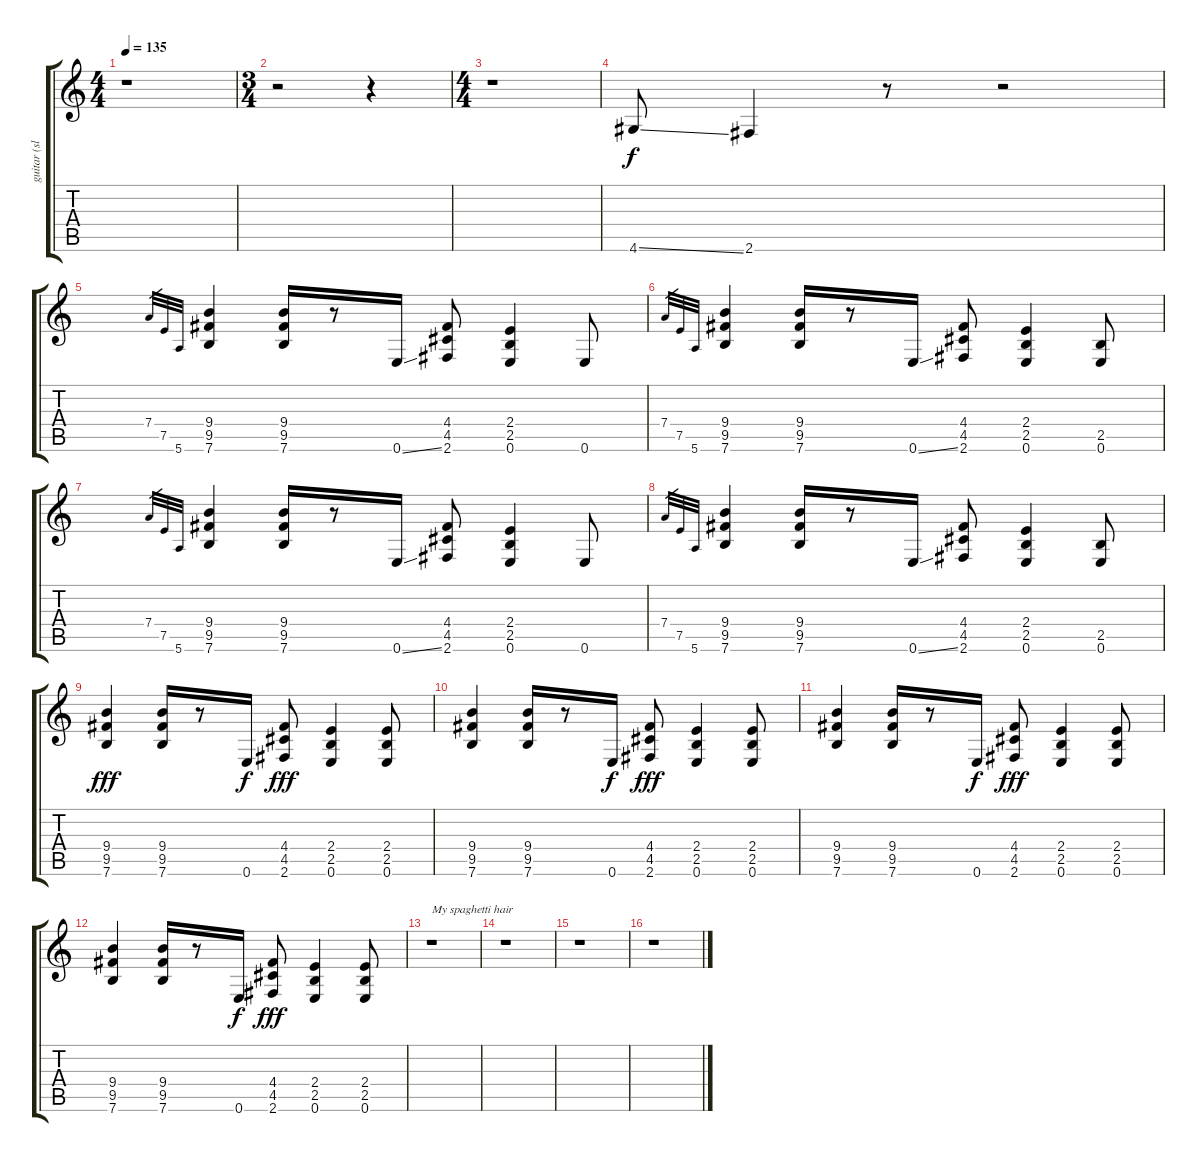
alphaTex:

\track ("guitar (slide)" "guitar (sl") {instrument overdrivenguitar}
\staff {score tabs}
\tuning (E4 B3 G3 D3 A2 E2) {hide}
\ts (4 4)
\tempo 135
\clef g2
\ks c
r.1{dy f instrument overdrivenguitar} |
\ts (3 4)
r.2 r.4 |
\ts (4 4)
r.1 |
4.6{ss}.8 2.6.4 r.8 r.2 |
7.4.32{gr} 7.5.32{gr} 5.6.32{gr} (9.4 9.5 7.6).4 (9.4 9.5 7.6).16 r.8 0.6{ss}.16 (4.4 4.5 2.6).8 (2.4 2.5 0.6).4 0.6.8 |
7.4.32{gr} 7.5.32{gr} 5.6.32{gr} (9.4 9.5 7.6).4 (9.4 9.5 7.6).16 r.8 0.6{ss}.16 (4.4 4.5 2.6).8 (2.4 2.5 0.6).4 (2.5 0.6).8 |
7.4.32{gr} 7.5.32{gr} 5.6.32{gr} (9.4 9.5 7.6).4 (9.4 9.5 7.6).16 r.8 0.6{ss}.16 (4.4 4.5 2.6).8 (2.4 2.5 0.6).4 0.6.8 |
7.4.32{gr} 7.5.32{gr} 5.6.32{gr} (9.4 9.5 7.6).4 (9.4 9.5 7.6).16 r.8 0.6{ss}.16 (4.4 4.5 2.6).8 (2.4 2.5 0.6).4 (2.5 0.6).8 |
(9.4 9.5 7.6).4{dy fff} (9.4 9.5 7.6).16 r.8 0.6.16{dy f} (4.4 4.5 2.6).8{dy fff} (2.4 2.5 0.6).4 (2.4 2.5 0.6).8 |
(9.4 9.5 7.6).4 (9.4 9.5 7.6).16 r.8 0.6.16{dy f} (4.4 4.5 2.6).8{dy fff} (2.4 2.5 0.6).4 (2.4 2.5 0.6).8 |
(9.4 9.5 7.6).4 (9.4 9.5 7.6).16 r.8 0.6.16{dy f} (4.4 4.5 2.6).8{dy fff} (2.4 2.5 0.6).4 (2.4 2.5 0.6).8 |
(9.4 9.5 7.6).4 (9.4 9.5 7.6).16 r.8 0.6.16{dy f} (4.4 4.5 2.6).8{dy fff} (2.4 2.5 0.6).4 (2.4 2.5 0.6).8 |
r.1{txt "My spaghetti hair"} |
r.1 |
r.1 |
r.1
